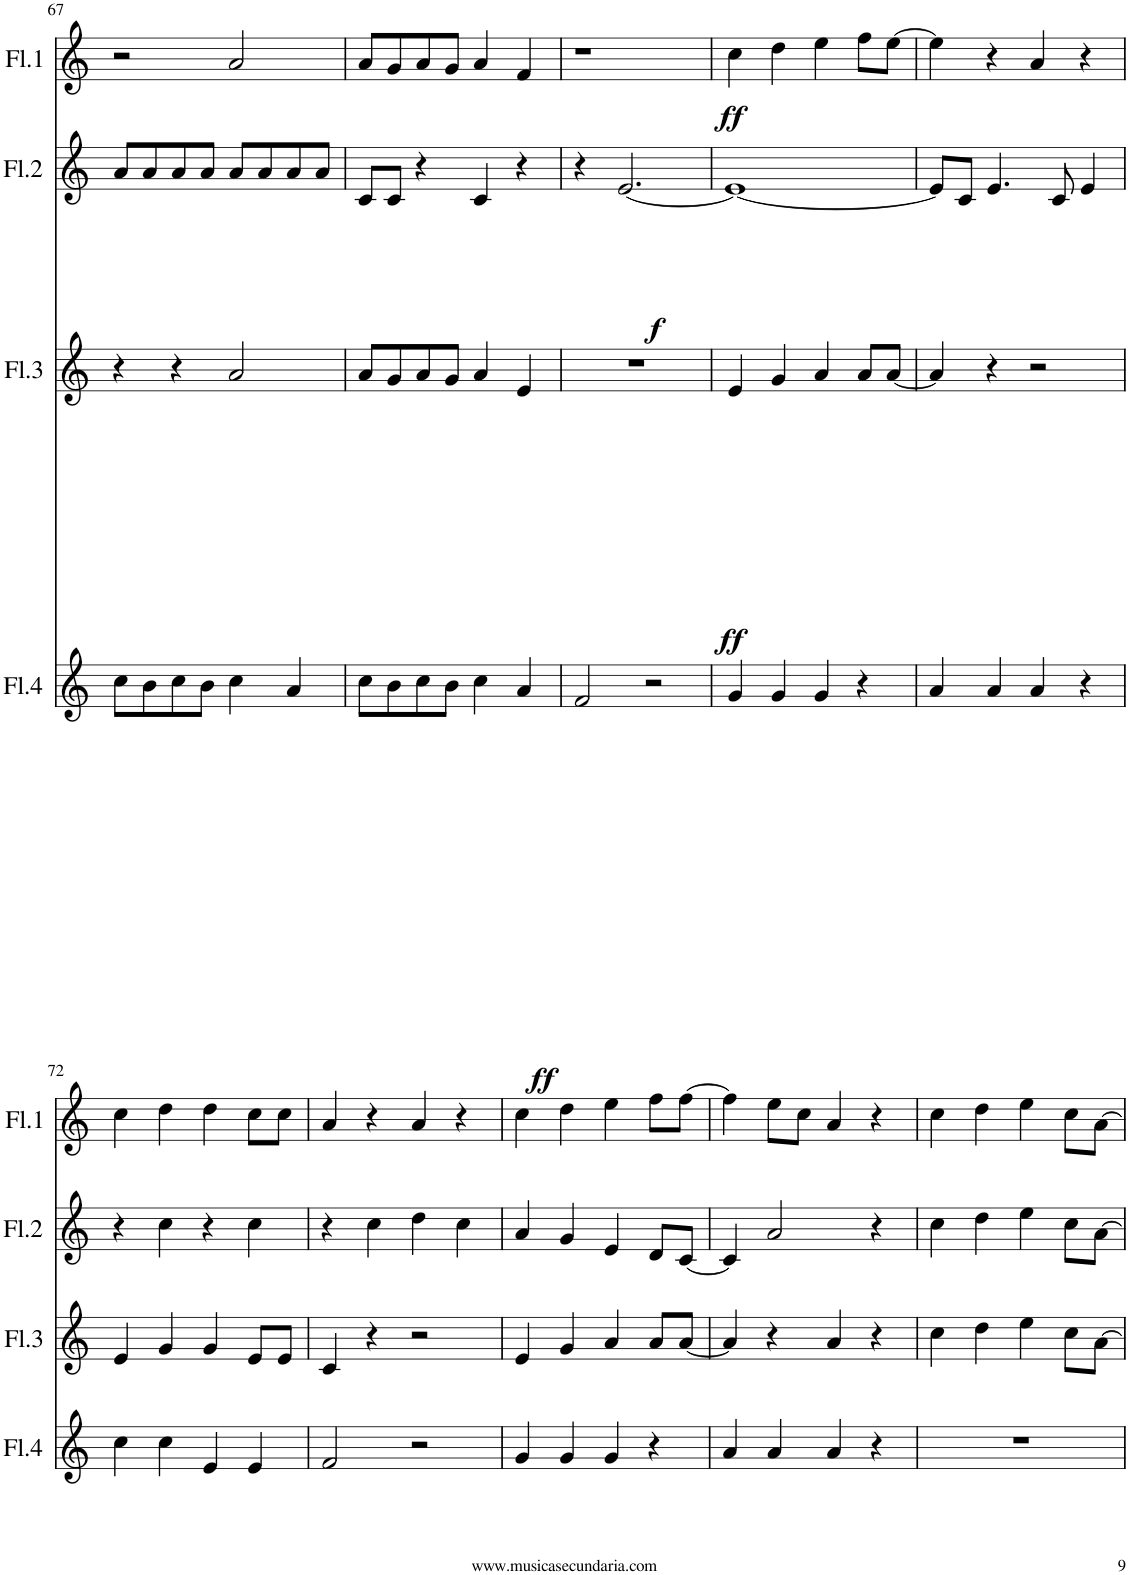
**kern	**dynam	**kern	**dynam	**kern	**dynam	**kern	**dynam
*part4	*part4	*part3	*part3	*part2	*part2	*part1	*part1
*staff4	*staff4	*staff3	*staff3	*staff2	*staff2	*staff1	*staff1
*I"Flauta 4	*	*I"Flauta 3	*	*I"Flauta 2	*	*I"Flauta 1	*
*I'Fl.4	*	*I'Fl.3	*	*I'Fl.2	*	*I'Fl.1	*
!!LO:PB:g=z
*clefG2	*	*clefG2	*	*clefG2	*	*clefG2	*
*k[]	*	*k[]	*	*k[]	*	*k[]	*
*M4/4	*	*M4/4	*	*M4/4	*	*M4/4	*
=67	=67	=67	=67	=67	=67	=67	=67
8cc\L	.	4r	.	8a/L	.	2r	.
8b\	.	.	.	8a/	.	.	.
8cc\	.	4r	.	8a/	.	.	.
8b\J	.	.	.	8a/J	.	.	.
4cc\	.	2a/	.	8a/L	.	2a/	.
.	.	.	.	8a/	.	.	.
4a/	.	.	.	8a/	.	.	.
.	.	.	.	8a/J	.	.	.
=68	=68	=68	=68	=68	=68	=68	=68
8cc\L	.	8a/L	.	8c/L	.	8a/L	.
8b\	.	8g/	.	8c/J	.	8g/	.
8cc\	.	8a/	.	4r	.	8a/	.
8b\J	.	8g/J	.	.	.	8g/J	.
4cc\	.	4a/	.	4c/	.	4a/	.
4a/	.	4e/	.	4r	.	4f/	.
=69	=69	=69	=69	=69	=69	=69	=69
!	!LO:DY:b	!	!	!	!	!	!
2f/	ff	1r	.	4r	.	1r	.
!	!	!	!	!	!LO:DY:b	!	!
.	.	.	.	[2.e/	f	.	.
2r	.	.	.	.	.	.	.
=70	=70	=70	=70	=70	=70	=70	=70
!	!	!	!LO:DY:b	!	!	!	!LO:DY:b
4g/	.	4e/	ff	1e_	.	4cc\	ff
4g/	.	4g/	.	.	.	4dd\	.
4g/	.	4a/	.	.	.	4ee\	.
4r	.	8a/L	.	.	.	8ff\L	.
.	.	[8a/J	.	.	.	[8ee\J	.
=71	=71	=71	=71	=71	=71	=71	=71
4a/	.	4a/]	.	8e/L]	.	4ee\]	.
.	.	.	.	8c/J	.	.	.
4a/	.	4r	.	4.e/	.	4r	.
4a/	.	2r	.	.	.	4a/	.
.	.	.	.	8c/	.	.	.
4r	.	.	.	4e/	.	4r	.
!!LO:LB:g=z
=72	=72	=72	=72	=72	=72	=72	=72
4cc\	.	4e/	.	4r	.	4cc\	.
4cc\	.	4g/	.	4cc\	.	4dd\	.
4e/	.	4g/	.	4r	.	4dd\	.
4e/	.	8e/L	.	4cc\	.	8cc\L	.
.	.	8e/J	.	.	.	8cc\J	.
=73	=73	=73	=73	=73	=73	=73	=73
2f/	.	4c/	.	4r	.	4a/	.
.	.	4r	.	4cc\	.	4r	.
2r	.	2r	.	4dd\	.	4a/	.
.	.	.	.	4cc\	.	4r	.
=74	=74	=74	=74	=74	=74	=74	=74
4g/	.	4e/	.	4a/	.	4cc\	.
4g/	.	4g/	.	4g/	.	4dd\	.
4g/	.	4a/	.	4e/	.	4ee\	.
4r	.	8a/L	.	8d/L	.	8ff\L	.
.	.	[8a/J	.	[8c/J	.	[8ff\J	.
=75	=75	=75	=75	=75	=75	=75	=75
4a/	.	4a/]	.	4c/]	.	4ff\]	.
4a/	.	4r	.	2a/	.	8ee\L	.
.	.	.	.	.	.	8cc\J	.
4a/	.	4a/	.	.	.	4a/	.
4r	.	4r	.	4r	.	4r	.
=76	=76	=76	=76	=76	=76	=76	=76
1r	.	4cc\	.	4cc\	.	4cc\	.
.	.	4dd\	.	4dd\	.	4dd\	.
.	.	4ee\	.	4ee\	.	4ee\	.
.	.	8cc\L	.	8cc\L	.	8cc\L	.
.	.	[8a\J	.	[8a\J	.	[8a\J	.
=	=	=	=	=	=	=	=
*-	*-	*-	*-	*-	*-	*-	*-
